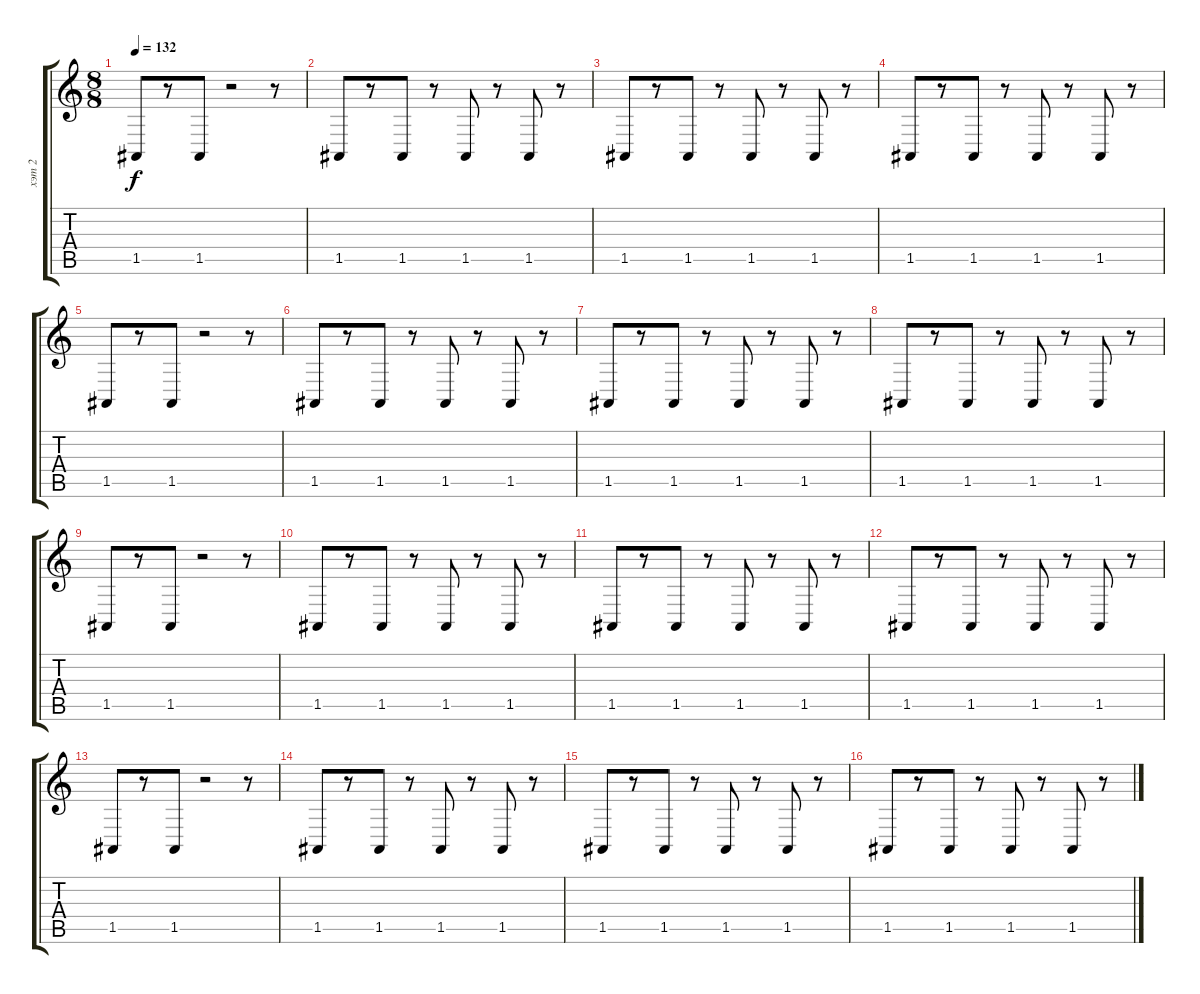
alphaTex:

\track ("хэт 2" "хэт 2") {instrument acousticgrandpiano}
\staff {score tabs}
\tuning (E4 B3 G3 D3 A2 E2) {hide}
\ts (8 8)
\tempo 132
\clef g2
\ks c
1.5.8{dy f} r.8 1.5.8 r.2 r.8 |
1.5.8 r.8 1.5.8 r.8 1.5.8 r.8 1.5.8 r.8 |
1.5.8 r.8 1.5.8 r.8 1.5.8 r.8 1.5.8 r.8 |
1.5.8 r.8 1.5.8 r.8 1.5.8 r.8 1.5.8 r.8 |
1.5.8 r.8 1.5.8 r.2 r.8 |
1.5.8 r.8 1.5.8 r.8 1.5.8 r.8 1.5.8 r.8 |
1.5.8 r.8 1.5.8 r.8 1.5.8 r.8 1.5.8 r.8 |
1.5.8 r.8 1.5.8 r.8 1.5.8 r.8 1.5.8 r.8 |
1.5.8 r.8 1.5.8 r.2 r.8 |
1.5.8 r.8 1.5.8 r.8 1.5.8 r.8 1.5.8 r.8 |
1.5.8 r.8 1.5.8 r.8 1.5.8 r.8 1.5.8 r.8 |
1.5.8 r.8 1.5.8 r.8 1.5.8 r.8 1.5.8 r.8 |
1.5.8 r.8 1.5.8 r.2 r.8 |
1.5.8 r.8 1.5.8 r.8 1.5.8 r.8 1.5.8 r.8 |
1.5.8 r.8 1.5.8 r.8 1.5.8 r.8 1.5.8 r.8 |
1.5.8 r.8 1.5.8 r.8 1.5.8 r.8 1.5.8 r.8
